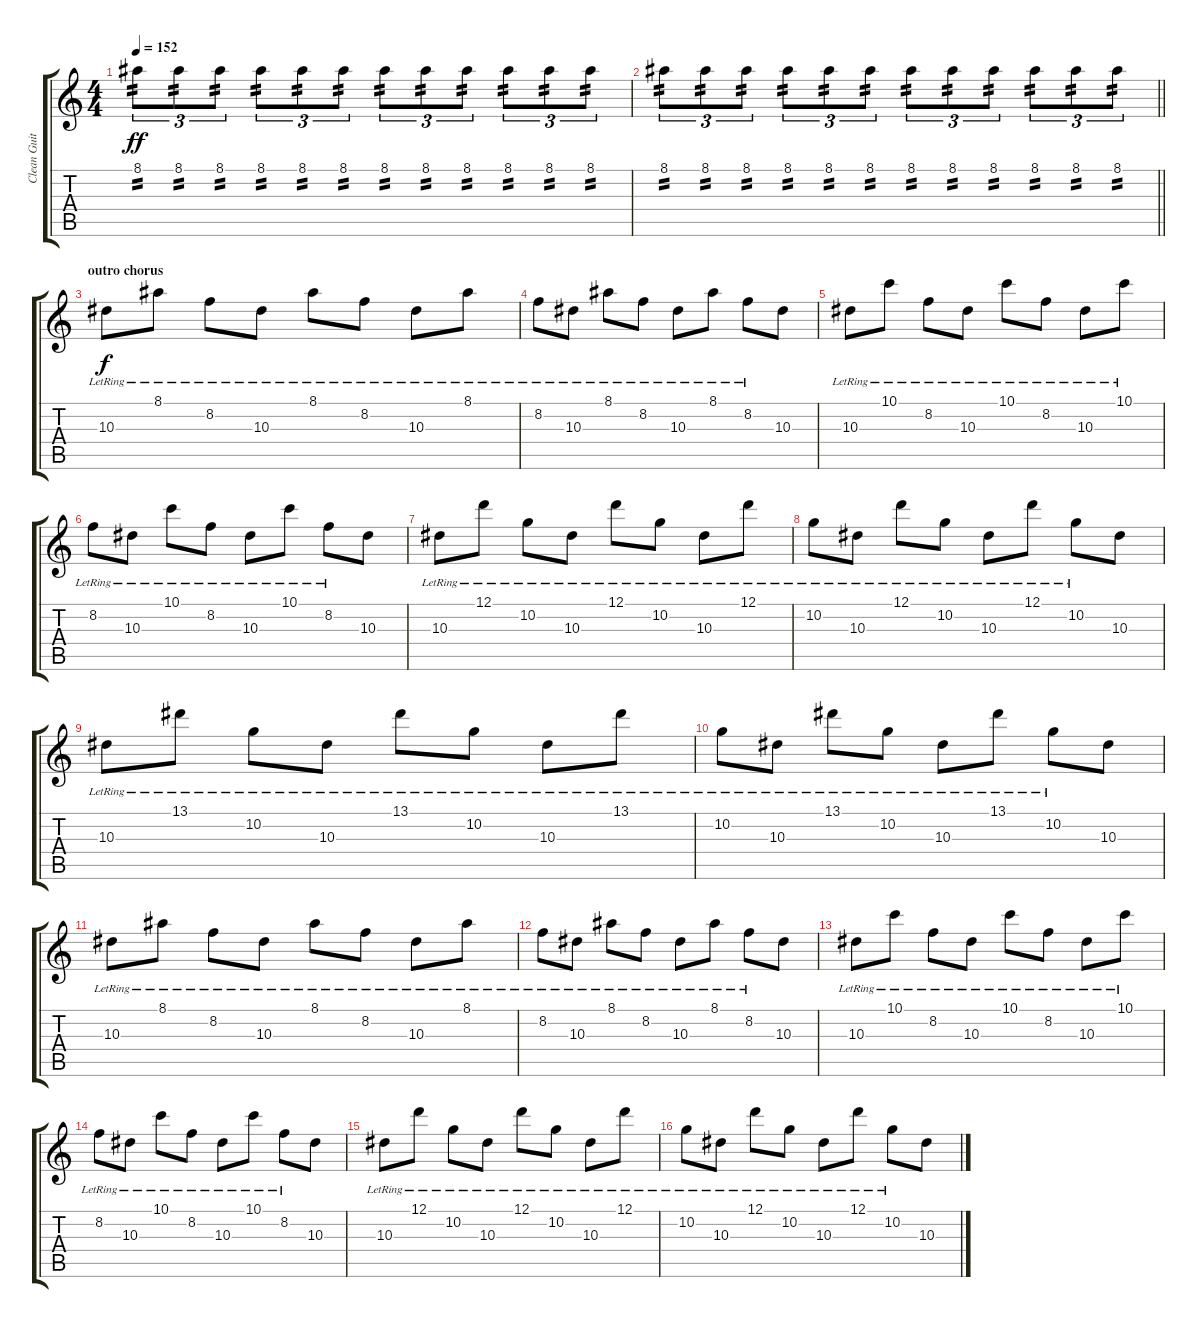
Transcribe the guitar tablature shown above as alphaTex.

\track ("Clean Guitar 1" "Clean Guit") {instrument electricguitarclean}
\staff {score tabs}
\tuning (D4 A3 F3 C3 G2 C2) {hide}
\ts (4 4)
\tempo 152
\clef g2
\ks c
8.1.8{tu (3 2) tp 2 dy ff} 8.1.8{tu (3 2) tp 2} 8.1.8{tu (3 2) tp 2} 8.1.8{tu (3 2) tp 2} 8.1.8{tu (3 2) tp 2} 8.1.8{tu (3 2) tp 2} 8.1.8{tu (3 2) tp 2} 8.1.8{tu (3 2) tp 2} 8.1.8{tu (3 2) tp 2} 8.1.8{tu (3 2) tp 2} 8.1.8{tu (3 2) tp 2} 8.1.8{tu (3 2) tp 2} |
\barLineRight lightlight
8.1.8{tu (3 2) tp 2} 8.1.8{tu (3 2) tp 2} 8.1.8{tu (3 2) tp 2} 8.1.8{tu (3 2) tp 2} 8.1.8{tu (3 2) tp 2} 8.1.8{tu (3 2) tp 2} 8.1.8{tu (3 2) tp 2} 8.1.8{tu (3 2) tp 2} 8.1.8{tu (3 2) tp 2} 8.1.8{tu (3 2) tp 2} 8.1.8{tu (3 2) tp 2} 8.1.8{tu (3 2) tp 2} |
\section ("" "outro chorus")
10.3{lr}.8{dy f volume 11 instrument electricguitarclean} 8.1{lr}.8 8.2{lr}.8 10.3{lr}.8 8.1{lr}.8 8.2{lr}.8 10.3{lr}.8 8.1{lr}.8 |
8.2{lr}.8 10.3{lr}.8 8.1{lr}.8 8.2{lr}.8 10.3{lr}.8 8.1{lr}.8 8.2{lr}.8 10.3.8 |
10.3{lr}.8 10.1{lr}.8 8.2{lr}.8 10.3{lr}.8 10.1{lr}.8 8.2{lr}.8 10.3{lr}.8 10.1{lr}.8 |
8.2{lr}.8 10.3{lr}.8 10.1{lr}.8 8.2{lr}.8 10.3{lr}.8 10.1{lr}.8 8.2{lr}.8 10.3.8 |
10.3{lr}.8 12.1{lr}.8 10.2{lr}.8 10.3{lr}.8 12.1{lr}.8 10.2{lr}.8 10.3{lr}.8 12.1{lr}.8 |
10.2{lr}.8 10.3{lr}.8 12.1{lr}.8 10.2{lr}.8 10.3{lr}.8 12.1{lr}.8 10.2{lr}.8 10.3.8 |
10.3{lr}.8 13.1{lr}.8 10.2{lr}.8 10.3{lr}.8 13.1{lr}.8 10.2{lr}.8 10.3{lr}.8 13.1{lr}.8 |
10.2{lr}.8 10.3{lr}.8 13.1{lr}.8 10.2{lr}.8 10.3{lr}.8 13.1{lr}.8 10.2{lr}.8 10.3.8 |
10.3{lr}.8 8.1{lr}.8 8.2{lr}.8 10.3{lr}.8 8.1{lr}.8 8.2{lr}.8 10.3{lr}.8 8.1{lr}.8 |
8.2{lr}.8 10.3{lr}.8 8.1{lr}.8 8.2{lr}.8 10.3{lr}.8 8.1{lr}.8 8.2{lr}.8 10.3.8 |
10.3{lr}.8 10.1{lr}.8 8.2{lr}.8 10.3{lr}.8 10.1{lr}.8 8.2{lr}.8 10.3{lr}.8 10.1{lr}.8 |
8.2{lr}.8 10.3{lr}.8 10.1{lr}.8 8.2{lr}.8 10.3{lr}.8 10.1{lr}.8 8.2{lr}.8 10.3.8 |
10.3{lr}.8 12.1{lr}.8 10.2{lr}.8 10.3{lr}.8 12.1{lr}.8 10.2{lr}.8 10.3{lr}.8 12.1{lr}.8 |
10.2{lr}.8 10.3{lr}.8 12.1{lr}.8 10.2{lr}.8 10.3{lr}.8 12.1{lr}.8 10.2{lr}.8 10.3.8
